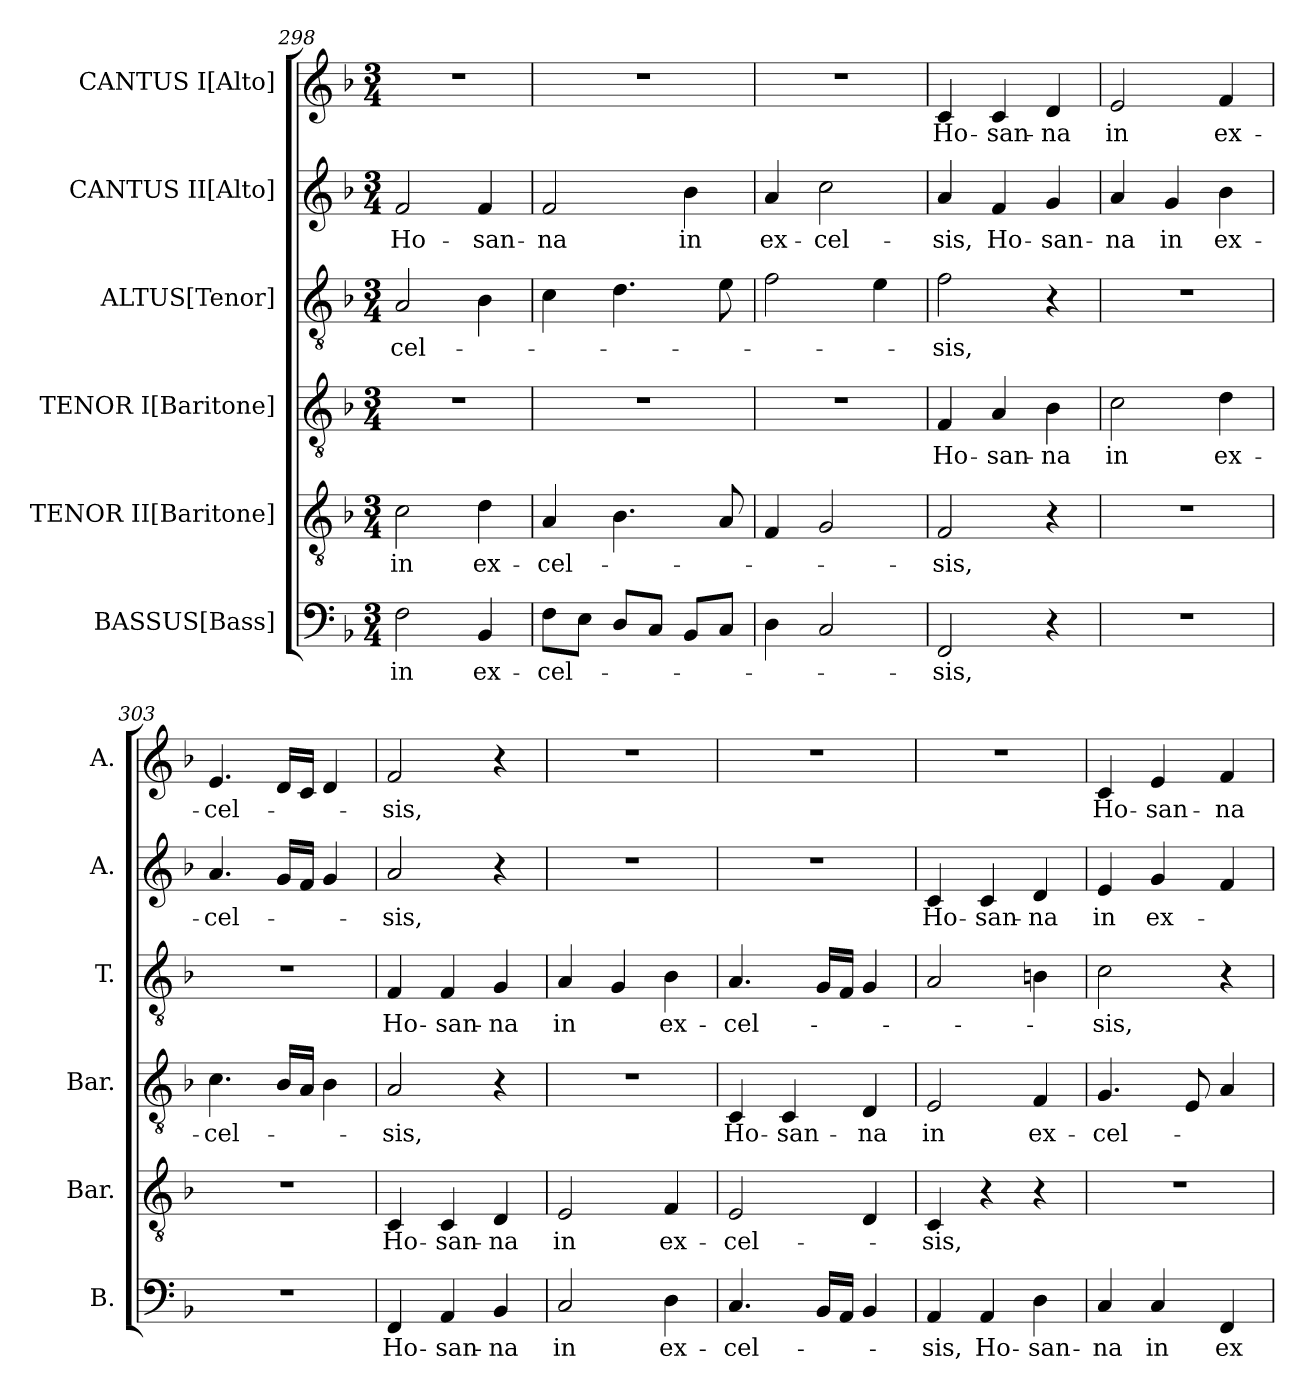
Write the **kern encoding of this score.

**kern	**text	**kern	**text	**kern	**text	**kern	**text	**kern	**text	**kern	**text
*part6	*part6	*part5	*part5	*part4	*part4	*part3	*part3	*part2	*part2	*part1	*part1
*staff6	*staff6	*staff5	*staff5	*staff4	*staff4	*staff3	*staff3	*staff2	*staff2	*staff1	*staff1
*I"BASSUS[Bass]	*	*I"TENOR II[Baritone]	*	*I"TENOR I[Baritone]	*	*I"ALTUS[Tenor]	*	*I"CANTUS II[Alto]	*	*I"CANTUS I[Alto]	*
*I'B.	*	*I'Bar.	*	*I'Bar.	*	*I'T.	*	*I'A.	*	*I'A.	*
*clefF4	*	*clefGv2	*	*clefGv2	*	*clefGv2	*	*clefG2	*	*clefG2	*
*	*	*ITrd7c12	*	*ITrd7c12	*	*ITrd7c12	*	*	*	*	*
*k[b-]	*	*k[b-]	*	*k[b-]	*	*k[b-]	*	*k[b-]	*	*k[b-]	*
*F:	*	*F:	*	*F:	*	*F:	*	*F:	*	*F:	*
*M3/4	*	*M3/4	*	*M3/4	*	*M3/4	*	*M3/4	*	*M3/4	*
=298	=298	=298	=298	=298	=298	=298	=298	=298	=298	=298	=298
!	!LO:LY:b	!	!LO:LY:b	!LO:N:vis=1	!	!	!LO:LY:b	!	!LO:LY:b	!LO:N:vis=1	!
2F\	in	2C\	in	2.r	.	2AA/	-cel-	2f/	Ho-	2.r	.
!	!LO:LY:b	!	!LO:LY:b	!	!	!	!	!	!LO:LY:b	!	!
4BB-/	ex-	4D\	ex-	.	.	4BB-\	.	4f/	-san-	.	.
!!LO:LB:g=z
=299	=299	=299	=299	=299	=299	=299	=299	=299	=299	=299	=299
!	!LO:LY:b	!	!LO:LY:b	!LO:N:vis=1	!	!	!	!	!LO:LY:b	!LO:N:vis=1	!
8F\L	-cel-	4AA/	-cel-	2.r	.	4C\	.	2f/	-na	2.r	.
8E\J	.	.	.	.	.	.	.	.	.	.	.
8D/L	.	4.BB-\	.	.	.	4.D\	.	.	.	.	.
8C/J	.	.	.	.	.	.	.	.	.	.	.
!	!	!	!	!	!	!	!	!	!LO:LY:b	!	!
8BB-/L	.	.	.	.	.	.	.	4b-\	in	.	.
8C/J	.	8AA/	.	.	.	8E\	.	.	.	.	.
=300	=300	=300	=300	=300	=300	=300	=300	=300	=300	=300	=300
!	!	!	!	!LO:N:vis=1	!	!	!	!	!LO:LY:b	!LO:N:vis=1	!
4D\	.	4FF/	.	2.r	.	2F\	.	4a/	ex-	2.r	.
!	!	!	!	!	!	!	!	!	!LO:LY:b	!	!
2C/	.	2GG/	.	.	.	.	.	2cc\	-cel-	.	.
.	.	.	.	.	.	4E\	.	.	.	.	.
=301	=301	=301	=301	=301	=301	=301	=301	=301	=301	=301	=301
!	!LO:LY:b	!	!LO:LY:b	!	!LO:LY:b	!	!LO:LY:b	!	!LO:LY:b	!	!LO:LY:b
2FF/	-sis,	2FF/	-sis,	4FF/	Ho-	2F\	-sis,	4a/	-sis,	4c/	Ho-
!	!	!	!	!	!LO:LY:b	!	!	!	!LO:LY:b	!	!LO:LY:b
.	.	.	.	4AA/	-san-	.	.	4f/	Ho-	4c/	-san-
!	!	!	!	!	!LO:LY:b	!	!	!	!LO:LY:b	!	!LO:LY:b
4r	.	4r	.	4BB-\	-na	4r	.	4g/	-san-	4d/	-na
=302	=302	=302	=302	=302	=302	=302	=302	=302	=302	=302	=302
!LO:N:vis=1	!	!LO:N:vis=1	!	!	!LO:LY:b	!LO:N:vis=1	!	!	!LO:LY:b	!	!LO:LY:b
2.r	.	2.r	.	2C\	in	2.r	.	4a/	-na	2e/	in
!	!	!	!	!	!	!	!	!	!LO:LY:b	!	!
.	.	.	.	.	.	.	.	4g/	in	.	.
!	!	!	!	!	!LO:LY:b	!	!	!	!LO:LY:b	!	!LO:LY:b
.	.	.	.	4D\	ex-	.	.	4b-\	ex-	4f/	ex-
=303	=303	=303	=303	=303	=303	=303	=303	=303	=303	=303	=303
!LO:N:vis=1	!	!LO:N:vis=1	!	!	!LO:LY:b	!LO:N:vis=1	!	!	!LO:LY:b	!	!LO:LY:b
2.r	.	2.r	.	4.C\	-cel-	2.r	.	4.a/	-cel-	4.e/	-cel-
.	.	.	.	16BB-/LL	.	.	.	16g/LL	.	16d/LL	.
.	.	.	.	16AA/JJ	.	.	.	16f/JJ	.	16c/JJ	.
.	.	.	.	4BB-\	.	.	.	4g/	.	4d/	.
=304	=304	=304	=304	=304	=304	=304	=304	=304	=304	=304	=304
!	!LO:LY:b	!	!LO:LY:b	!	!LO:LY:b	!	!LO:LY:b	!	!LO:LY:b	!	!LO:LY:b
4FF/	Ho-	4CC/	Ho-	2AA/	-sis,	4FF/	Ho-	2a/	-sis,	2f/	-sis,
!	!LO:LY:b	!	!LO:LY:b	!	!	!	!LO:LY:b	!	!	!	!
4AA/	-san-	4CC/	-san-	.	.	4FF/	-san-	.	.	.	.
!	!LO:LY:b	!	!LO:LY:b	!	!	!	!LO:LY:b	!	!	!	!
4BB-/	-na	4DD/	-na	4r	.	4GG/	-na	4r	.	4r	.
=305	=305	=305	=305	=305	=305	=305	=305	=305	=305	=305	=305
!	!LO:LY:b	!	!LO:LY:b	!LO:N:vis=1	!	!	!LO:LY:b	!LO:N:vis=1	!	!LO:N:vis=1	!
2C/	in	2EE/	in	2.r	.	4AA/	in	2.r	.	2.r	.
.	.	.	.	.	.	4GG/	.	.	.	.	.
!	!LO:LY:b	!	!LO:LY:b	!	!	!	!LO:LY:b	!	!	!	!
4D\	ex-	4FF/	ex-	.	.	4BB-\	ex-	.	.	.	.
=306	=306	=306	=306	=306	=306	=306	=306	=306	=306	=306	=306
!	!LO:LY:b	!	!LO:LY:b	!	!LO:LY:b	!	!LO:LY:b	!LO:N:vis=1	!	!LO:N:vis=1	!
4.C/	-cel-	2EE/	-cel-	4CC/	Ho-	4.AA/	-cel-	2.r	.	2.r	.
!	!	!	!	!	!LO:LY:b	!	!	!	!	!	!
.	.	.	.	4CC/	-san-	.	.	.	.	.	.
16BB-/LL	.	.	.	.	.	16GG/LL	.	.	.	.	.
16AA/JJ	.	.	.	.	.	16FF/JJ	.	.	.	.	.
!	!	!	!	!	!LO:LY:b	!	!	!	!	!	!
4BB-/	.	4DD/	.	4DD/	-na	4GG/	.	.	.	.	.
=307	=307	=307	=307	=307	=307	=307	=307	=307	=307	=307	=307
!	!LO:LY:b	!	!LO:LY:b	!	!LO:LY:b	!	!	!	!LO:LY:b	!LO:N:vis=1	!
4AA/	-sis,	4CC/	-sis,	2EE/	in	2AA/	.	4c/	Ho-	2.r	.
!	!LO:LY:b	!	!	!	!	!	!	!	!LO:LY:b	!	!
4AA/	Ho-	4r	.	.	.	.	.	4c/	-san-	.	.
!	!LO:LY:b	!	!	!	!LO:LY:b	!	!	!	!LO:LY:b	!	!
4D\	-san-	4r	.	4FF/	ex-	4BBn\	.	4d/	-na	.	.
!!LO:PB:g=z
=308	=308	=308	=308	=308	=308	=308	=308	=308	=308	=308	=308
!	!LO:LY:b	!LO:N:vis=1	!	!	!LO:LY:b	!	!LO:LY:b	!	!LO:LY:b	!	!LO:LY:b
4C/	-na	2.r	.	4.GG/	-cel-	2C\	-sis,	4e/	in	4c/	Ho-
!	!LO:LY:b	!	!	!	!	!	!	!	!LO:LY:b	!	!LO:LY:b
4C/	in	.	.	.	.	.	.	4g/	ex-	4e/	-san-
.	.	.	.	8EE/	.	.	.	.	.	.	.
!	!LO:LY:b	!	!	!	!	!	!	!	!	!	!LO:LY:b
4FF/	ex-	.	.	4AA/	.	4r	.	4f/	.	4f/	-na
=	=	=	=	=	=	=	=	=	=	=	=
*-	*-	*-	*-	*-	*-	*-	*-	*-	*-	*-	*-
